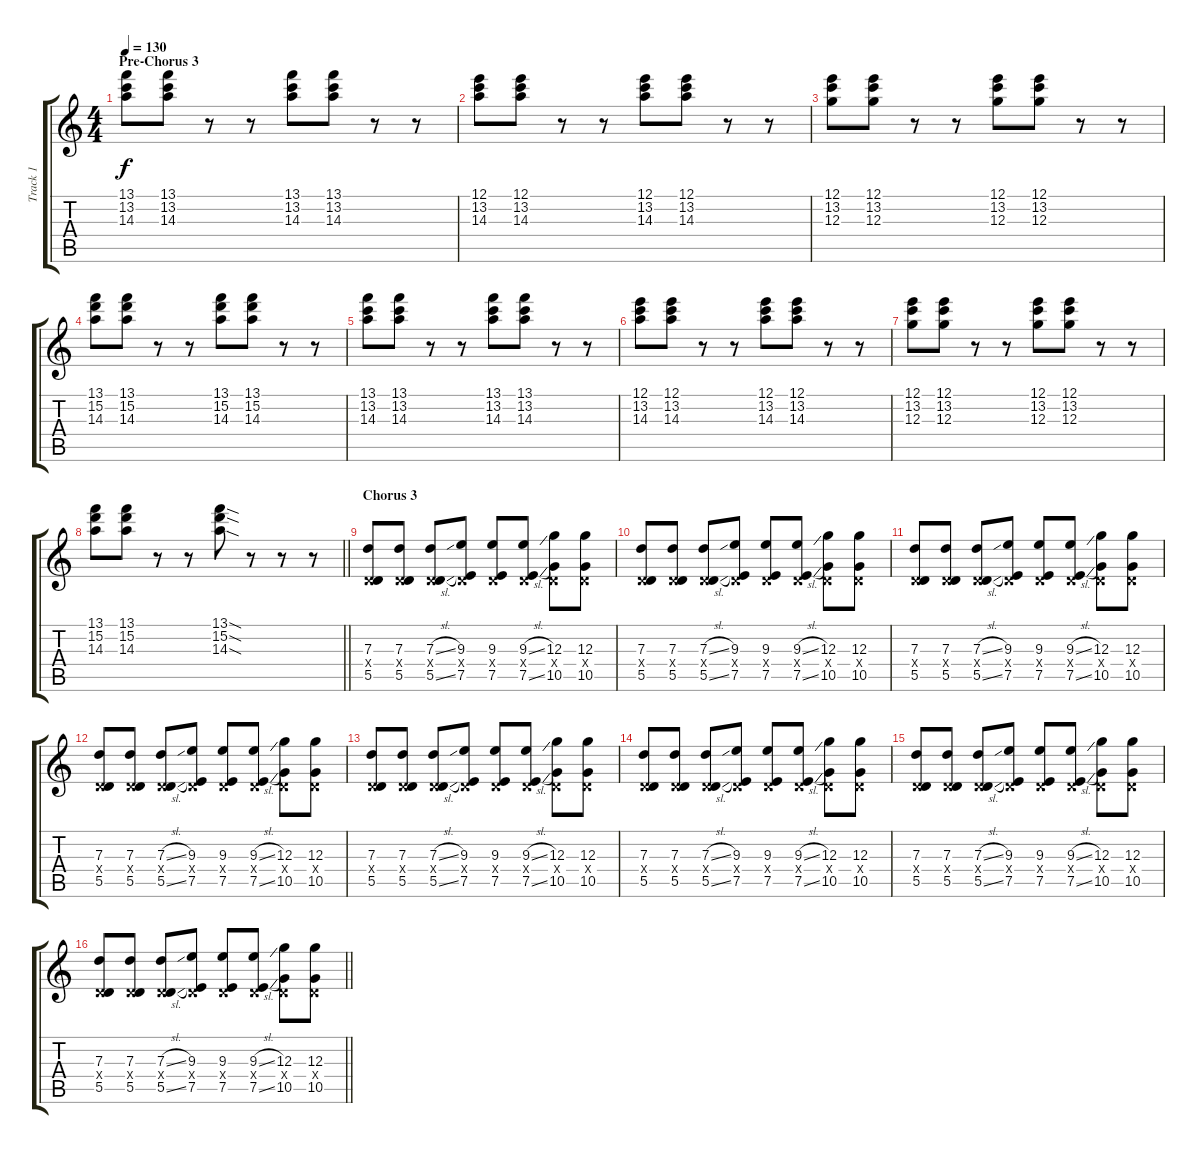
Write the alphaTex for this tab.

\track ("Track 1" "Track 1") {instrument overdrivenguitar}
\staff {score tabs}
\tuning (E4 B3 G3 D3 A2 E2) {hide}
\ts (4 4)
\section ("" "Pre-Chorus 3")
\tempo 130
\clef g2
\ks c
(13.1 13.2 14.3).8{dy f} (13.1 13.2 14.3).8 r.8 r.8 (13.1 13.2 14.3).8 (13.1 13.2 14.3).8 r.8 r.8 |
(12.1 13.2 14.3).8 (12.1 13.2 14.3).8 r.8 r.8 (12.1 13.2 14.3).8 (12.1 13.2 14.3).8 r.8 r.8 |
(12.1 13.2 12.3).8 (12.1 13.2 12.3).8 r.8 r.8 (12.1 13.2 12.3).8 (12.1 13.2 12.3).8 r.8 r.8 |
(13.1 15.2 14.3).8 (13.1 15.2 14.3).8 r.8 r.8 (13.1 15.2 14.3).8 (13.1 15.2 14.3).8 r.8 r.8 |
(13.1 13.2 14.3).8 (13.1 13.2 14.3).8 r.8 r.8 (13.1 13.2 14.3).8 (13.1 13.2 14.3).8 r.8 r.8 |
(12.1 13.2 14.3).8 (12.1 13.2 14.3).8 r.8 r.8 (12.1 13.2 14.3).8 (12.1 13.2 14.3).8 r.8 r.8 |
(12.1 13.2 12.3).8 (12.1 13.2 12.3).8 r.8 r.8 (12.1 13.2 12.3).8 (12.1 13.2 12.3).8 r.8 r.8 |
\barLineRight lightlight
(13.1 15.2 14.3).8 (13.1 15.2 14.3).8 r.8 r.8 (13.1{sod} 15.2{sod} 14.3{sod}).8 r.8 r.8 r.8 |
\section ("" "Chorus 3")
(7.3 0.4{x} 5.5).8 (7.3 0.4{x} 5.5).8 (7.3{sl} 0.4{x} 5.5{sl}).8 (9.3 0.4{x} 7.5).8 (9.3 0.4{x} 7.5).8 (9.3{sl} 0.4{x} 7.5{sl}).8 (12.3 0.4{x} 10.5).8 (12.3 0.4{x} 10.5).8 |
(7.3 0.4{x} 5.5).8 (7.3 0.4{x} 5.5).8 (7.3{sl} 0.4{x} 5.5{sl}).8 (9.3 0.4{x} 7.5).8 (9.3 0.4{x} 7.5).8 (9.3{sl} 0.4{x} 7.5{sl}).8 (12.3 0.4{x} 10.5).8 (12.3 0.4{x} 10.5).8 |
(7.3 0.4{x} 5.5).8 (7.3 0.4{x} 5.5).8 (7.3{sl} 0.4{x} 5.5{sl}).8 (9.3 0.4{x} 7.5).8 (9.3 0.4{x} 7.5).8 (9.3{sl} 0.4{x} 7.5{sl}).8 (12.3 0.4{x} 10.5).8 (12.3 0.4{x} 10.5).8 |
(7.3 0.4{x} 5.5).8 (7.3 0.4{x} 5.5).8 (7.3{sl} 0.4{x} 5.5{sl}).8 (9.3 0.4{x} 7.5).8 (9.3 0.4{x} 7.5).8 (9.3{sl} 0.4{x} 7.5{sl}).8 (12.3 0.4{x} 10.5).8 (12.3 0.4{x} 10.5).8 |
(7.3 0.4{x} 5.5).8 (7.3 0.4{x} 5.5).8 (7.3{sl} 0.4{x} 5.5{sl}).8 (9.3 0.4{x} 7.5).8 (9.3 0.4{x} 7.5).8 (9.3{sl} 0.4{x} 7.5{sl}).8 (12.3 0.4{x} 10.5).8 (12.3 0.4{x} 10.5).8 |
(7.3 0.4{x} 5.5).8 (7.3 0.4{x} 5.5).8 (7.3{sl} 0.4{x} 5.5{sl}).8 (9.3 0.4{x} 7.5).8 (9.3 0.4{x} 7.5).8 (9.3{sl} 0.4{x} 7.5{sl}).8 (12.3 0.4{x} 10.5).8 (12.3 0.4{x} 10.5).8 |
(7.3 0.4{x} 5.5).8 (7.3 0.4{x} 5.5).8 (7.3{sl} 0.4{x} 5.5{sl}).8 (9.3 0.4{x} 7.5).8 (9.3 0.4{x} 7.5).8 (9.3{sl} 0.4{x} 7.5{sl}).8 (12.3 0.4{x} 10.5).8 (12.3 0.4{x} 10.5).8 |
\barLineRight lightlight
(7.3 0.4{x} 5.5).8 (7.3 0.4{x} 5.5).8 (7.3{sl} 0.4{x} 5.5{sl}).8 (9.3 0.4{x} 7.5).8 (9.3 0.4{x} 7.5).8 (9.3{sl} 0.4{x} 7.5{sl}).8 (12.3 0.4{x} 10.5).8 (12.3 0.4{x} 10.5).8
